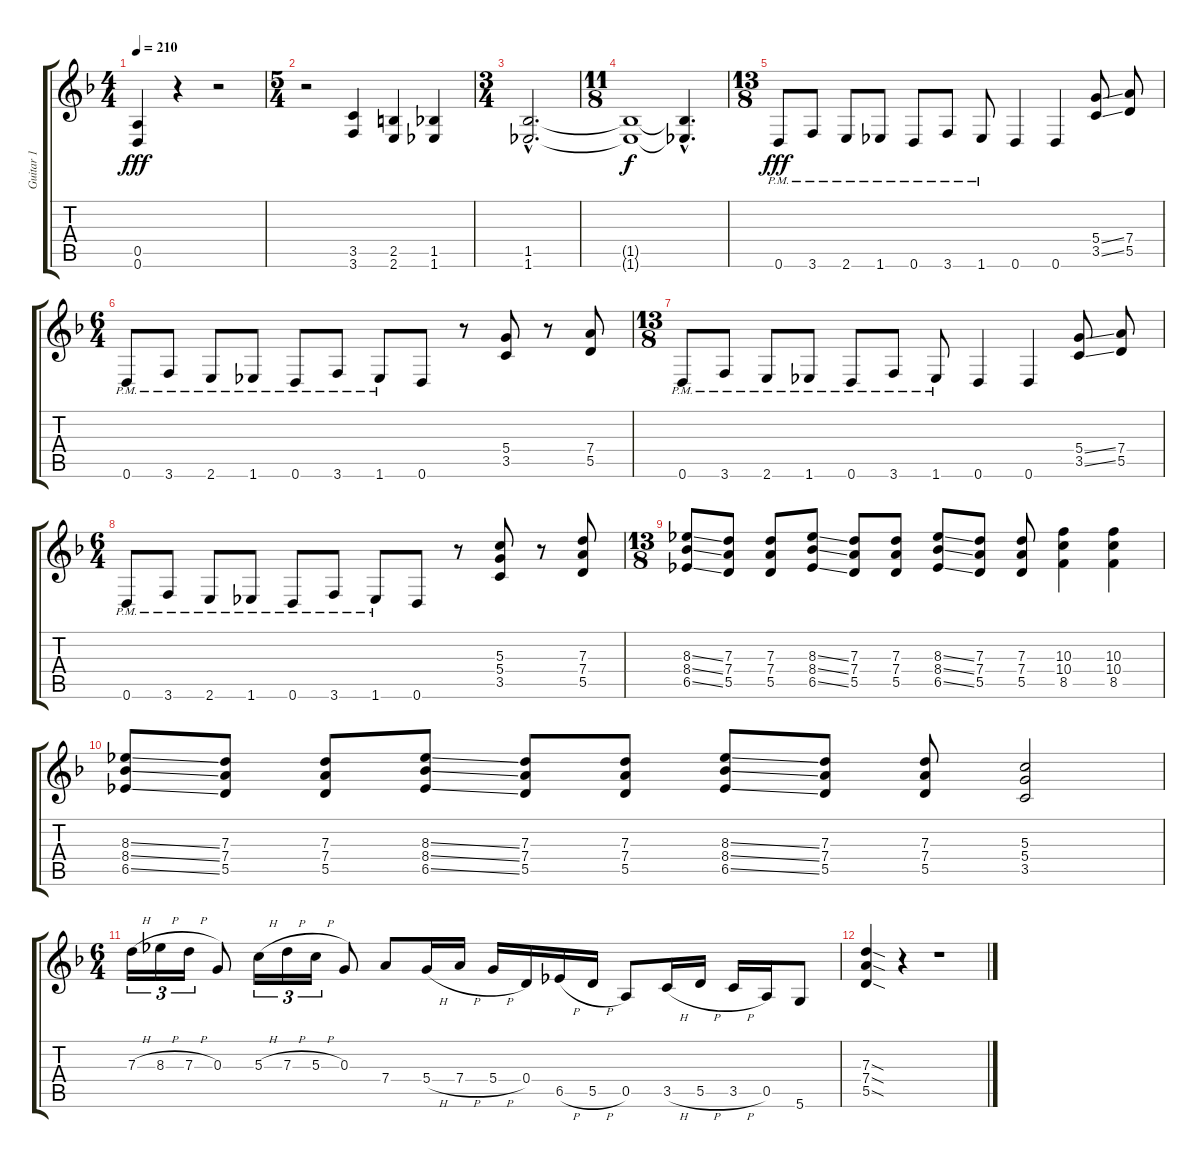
\track ("Guitar 1" "Guitar 1") {instrument distortionguitar}
\staff {score tabs}
\tuning (E4 B3 G3 D3 A2 D2) {hide}
\ts (4 4)
\tempo 210
\clef g2
\ks f
(0.5 0.6).4{dy fff instrument distortionguitar} r.4 r.2 |
\ts (5 4)
r.2 (3.5 3.6).4 (2.5 2.6).4 (1.5 1.6).4 |
\ts (3 4)
(1.5{hac} 1.6{hac}).2{d} |
\ts (11 8)
(1.5{t} 1.6{t}).1{dy f} (1.5{hac t} 1.6{hac t}).4{d} |
\ts (13 8)
0.6{pm}.8{dy fff} 3.6{pm}.8 2.6{pm}.8 1.6{pm}.8 0.6{pm}.8 3.6{pm}.8 1.6{pm}.8 0.6.4 0.6.4 (5.4{ss} 3.5{ss}).8 (7.4 5.5).8 |
\ts (6 4)
0.6{pm}.8 3.6{pm}.8 2.6{pm}.8 1.6{pm}.8 0.6{pm}.8 3.6{pm}.8 1.6{pm}.8 0.6.8 r.8 (5.4 3.5).8 r.8 (7.4 5.5).8 |
\ts (13 8)
0.6{pm}.8 3.6{pm}.8 2.6{pm}.8 1.6{pm}.8 0.6{pm}.8 3.6{pm}.8 1.6{pm}.8 0.6.4 0.6.4 (5.4{ss} 3.5{ss}).8 (7.4 5.5).8 |
\ts (6 4)
0.6{pm}.8 3.6{pm}.8 2.6{pm}.8 1.6{pm}.8 0.6{pm}.8 3.6{pm}.8 1.6{pm}.8 0.6.8 r.8 (5.3 5.4 3.5).8 r.8 (7.3 7.4 5.5).8 |
\ts (13 8)
(8.3{ss} 8.4{ss} 6.5{ss}).8 (7.3 7.4 5.5).8 (7.3 7.4 5.5).8 (8.3{ss} 8.4{ss} 6.5{ss}).8 (7.3 7.4 5.5).8 (7.3 7.4 5.5).8 (8.3{ss} 8.4{ss} 6.5{ss}).8 (7.3 7.4 5.5).8 (7.3 7.4 5.5).8 (10.3 10.4 8.5).4 (10.3 10.4 8.5).4 |
(8.3{ss} 8.4{ss} 6.5{ss}).8 (7.3 7.4 5.5).8 (7.3 7.4 5.5).8 (8.3{ss} 8.4{ss} 6.5{ss}).8 (7.3 7.4 5.5).8 (7.3 7.4 5.5).8 (8.3{ss} 8.4{ss} 6.5{ss}).8 (7.3 7.4 5.5).8 (7.3 7.4 5.5).8 (5.3 5.4 3.5).2 |
\ts (6 4)
7.3{h}.16{tu (3 2)} 8.3{h}.16{tu (3 2)} 7.3{h}.16{tu (3 2)} 0.3.8 5.3{h}.16{tu (3 2)} 7.3{h}.16{tu (3 2)} 5.3{h}.16{tu (3 2)} 0.3.8 7.4.8 5.4{h}.16 7.4{h}.16 5.4{h}.16 0.4.16 6.5{h}.16 5.5{h}.16 0.5.8 3.5{h}.16 5.5{h}.16 3.5{h}.16 0.5.16 5.6.8 |
(7.3{sod} 7.4{sod} 5.5{sod}).4 r.4 r.1
